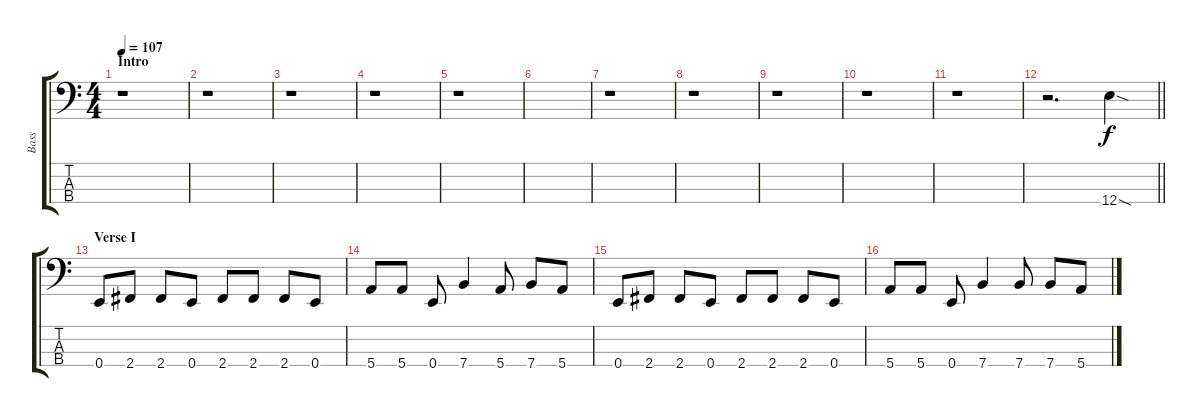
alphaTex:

\track ("Bass" "Bass") {instrument electricbassfinger}
\staff {score tabs}
\tuning (G2 D2 A1 E1) {hide}
\ts (4 4)
\section ("" "Intro")
\tempo 107
\clef f4
\ks c
r.1{dy f instrument electricbassfinger} |
r.1 |
r.1 |
r.1 |
r.1 |
|
r.1 |
r.1 |
r.1 |
r.1 |
r.1 |
\barLineRight lightlight
r.2{d} 12.4{sod}.4 |
\section ("" "Verse I")
0.4.8 2.4.8 2.4.8 0.4.8 2.4.8 2.4.8 2.4.8 0.4.8 |
5.4.8 5.4.8 0.4.8 7.4.4 5.4.8 7.4.8 5.4.8 |
0.4.8 2.4.8 2.4.8 0.4.8 2.4.8 2.4.8 2.4.8 0.4.8 |
5.4.8 5.4.8 0.4.8 7.4.4 7.4.8 7.4.8 5.4.8
